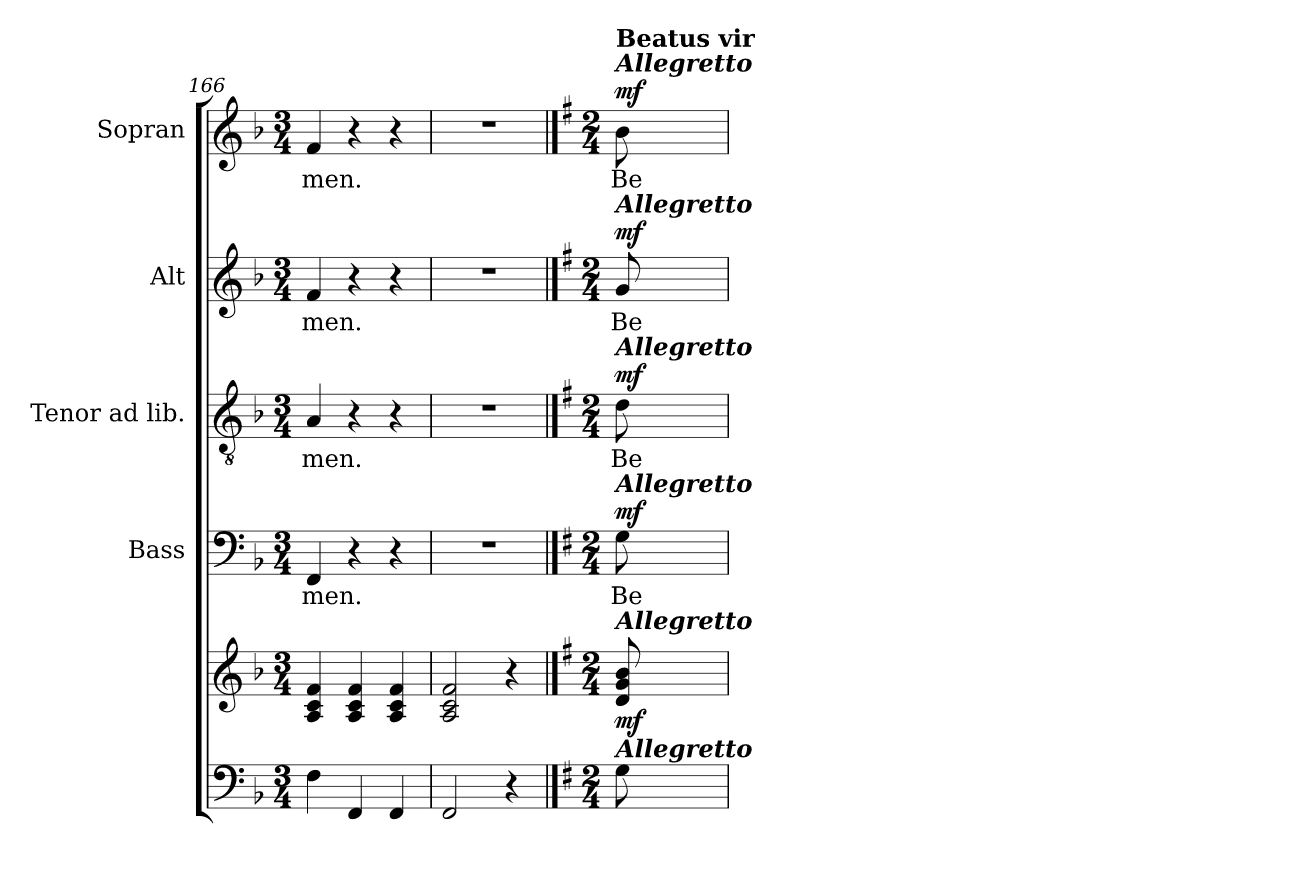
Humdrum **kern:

**kern	**kern	**dynam	**kern	**text	**dynam	**kern	**text	**dynam	**kern	**text	**dynam	**kern	**text	**dynam
*part5	*part5	*part5	*part4	*part4	*part4	*part3	*part3	*part3	*part2	*part2	*part2	*part1	*part1	*part1
*staff6	*staff5	*staff5/6	*staff4	*staff4	*staff4	*staff3	*staff3	*staff3	*staff2	*staff2	*staff2	*staff1	*staff1	*staff1
*	*	*	*I"Bass	*	*	*I"Tenor ad lib.	*	*	*I"Alt	*	*	*I"Sopran	*	*
*	*	*	*I'B.	*	*	*I'T.	*	*	*I'A.	*	*	*I'S.	*	*
*clefF4	*clefG2	*	*clefF4	*	*	*clefGv2	*	*	*clefG2	*	*	*clefG2	*	*
*k[b-]	*k[b-]	*	*k[b-]	*	*	*k[b-]	*	*	*k[b-]	*	*	*k[b-]	*	*
*F:	*F:	*	*F:	*	*	*F:	*	*	*F:	*	*	*F:	*	*
*M3/4	*M3/4	*	*M3/4	*	*	*M3/4	*	*	*M3/4	*	*	*M3/4	*	*
=166	=166	=166	=166	=166	=166	=166	=166	=166	=166	=166	=166	=166	=166	=166
!	!	!	!	!LO:LY:b	!	!	!LO:LY:b	!	!	!LO:LY:b	!	!	!LO:LY:b	!
4F\	4A/ 4c/ 4f/	.	4FF/	-men.	.	4A/	-men.	.	4f/	-men.	.	4f/	-men.	.
4FF/	4A/ 4c/ 4f/	.	4r	.	.	4r	.	.	4r	.	.	4r	.	.
4FF/	4A/ 4c/ 4f/	.	4r	.	.	4r	.	.	4r	.	.	4r	.	.
=167	=167	=167	=167	=167	=167	=167	=167	=167	=167	=167	=167	=167	=167	=167
2FF/	2A/ 2c/ 2f/	.	2.r	.	.	2.r	.	.	2.r	.	.	2.r	.	.
4r	4r	.	.	.	.	.	.	.	.	.	.	.	.	.
!!LO:LB:g=z
==168	==168	==168	==168	==168	==168	==168	==168	==168	==168	==168	==168	==168	==168	==168
*k[f#]	*k[f#]	*	*k[f#]	*	*	*k[f#]	*	*	*k[f#]	*	*	*k[f#]	*	*
*G:	*G:	*	*G:	*	*	*G:	*	*	*G:	*	*	*G:	*	*
*M2/4	*M2/4	*	*M2/4	*	*	*M2/4	*	*	*M2/4	*	*	*M2/4	*	*
!	!	!	!	!	!	!	!	!	!	!	!	!LO:TX:a:Bi:t=Allegretto	!	!
!	!	!	!	!	!	!	!	!	!	!	!	!LO:TX:a:B:t=Beatus vir	!	!
!	!	!	!	!	!	!	!	!	!LO:TX:a:Bi:t=Allegretto	!	!	!	!	!
!	!	!	!	!	!	!LO:TX:a:Bi:t=Allegretto	!	!	!	!	!	!	!	!
!	!	!	!LO:TX:a:Bi:t=Allegretto	!	!	!	!	!	!	!	!	!	!	!
!	!LO:TX:a:Bi:t=Allegretto	!	!	!	!	!	!	!	!	!	!	!	!	!
!LO:TX:a:Bi:t=Allegretto	!	!	!	!	!	!	!	!	!	!	!	!	!	!
!	!	!LO:DY:b	!	!LO:LY:b	!LO:DY:a	!	!LO:LY:b	!LO:DY:a	!	!LO:LY:b	!LO:DY:a	!	!LO:LY:b	!LO:DY:a
8G\	8d/ 8g/ 8b/	mf	8G\	Be-	mf	8d\	Be-	mf	8g/	Be-	mf	8b\	Be-	mf
=	=	=	=	=	=	=	=	=	=	=	=	=	=	=
*-	*-	*-	*-	*-	*-	*-	*-	*-	*-	*-	*-	*-	*-	*-
